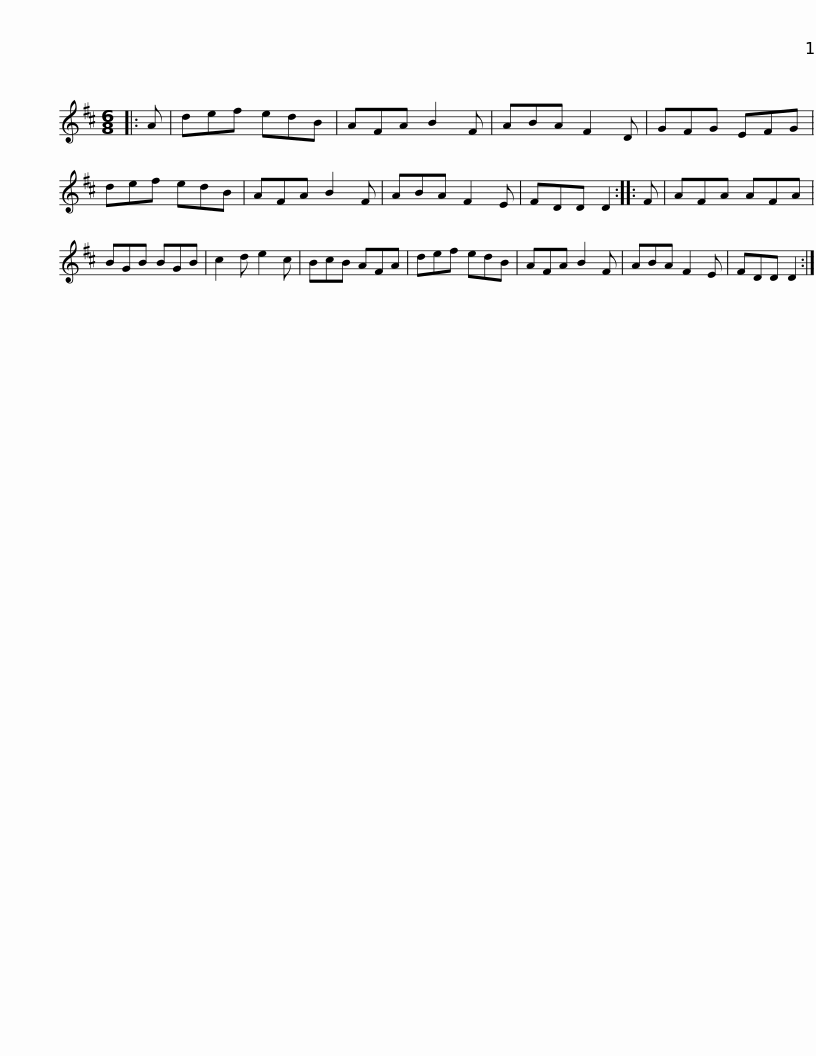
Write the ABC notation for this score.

X:1
L:1/8
M:6/8
I:linebreak $
K:D
V:1 treble
V:1
|: A | def edB | AFA B2 F | ABA F2 D | GFG EFG | %5
 def edB | AFA B2 F | ABA F2 E |$ FDD D2 :: F | %10
 AFA AFA | BGB BGB | c2 d e2 c | BcB AFA | def edB | %15
 AFA B2 F |$ ABA F2 E | FDD D2 :| %18
